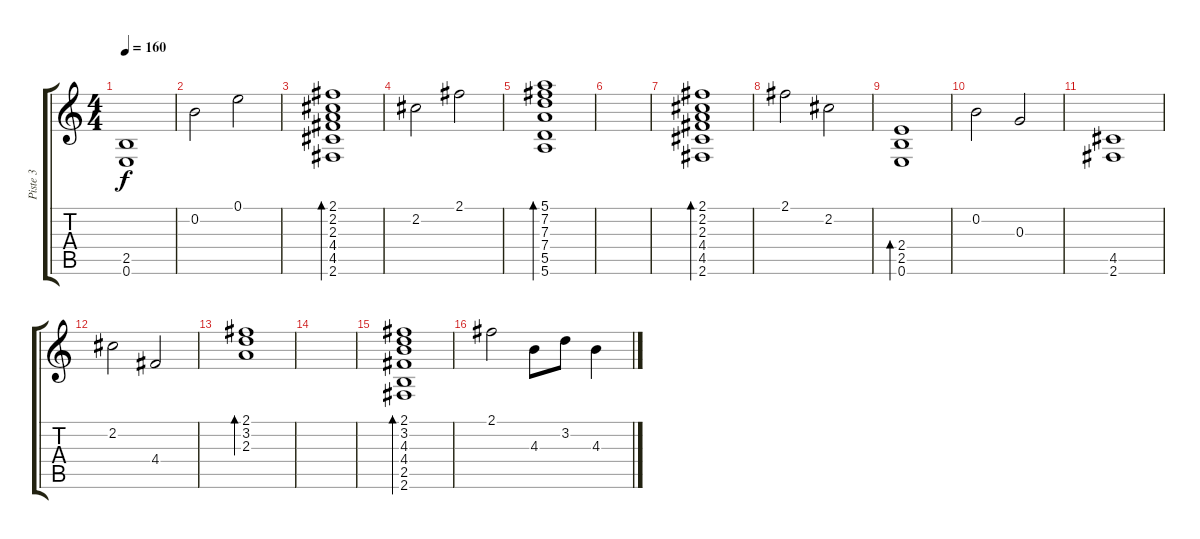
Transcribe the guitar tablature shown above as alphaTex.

\track ("Piste 3" "Piste 3") {instrument acousticguitarsteel}
\staff {score tabs}
\tuning (E4 B3 G3 D3 A2 E2) {hide}
\ts (4 4)
\tempo 160
\clef g2
\ks c
(2.5 0.6).1{dy f} |
0.2.2 0.1.2 |
(2.1 2.2 2.3 4.4 4.5 2.6).1{bd 240} |
2.2.2 2.1.2 |
(5.1 7.2 7.3 7.4 5.5 5.6).1{bd 240} |
|
(2.1 2.2 2.3 4.4 4.5 2.6).1{bd 120} |
2.1.2 2.2.2 |
(2.4 2.5 0.6).1{bd 240} |
0.2.2 0.3.2 |
(4.5 2.6).1 |
2.2.2 4.4.2 |
(2.1 3.2 2.3).1{bd 240} |
|
(2.1 3.2 4.3 4.4 2.5 2.6).1{bd 240} |
2.1.2 4.3.8 3.2.8 4.3.4
